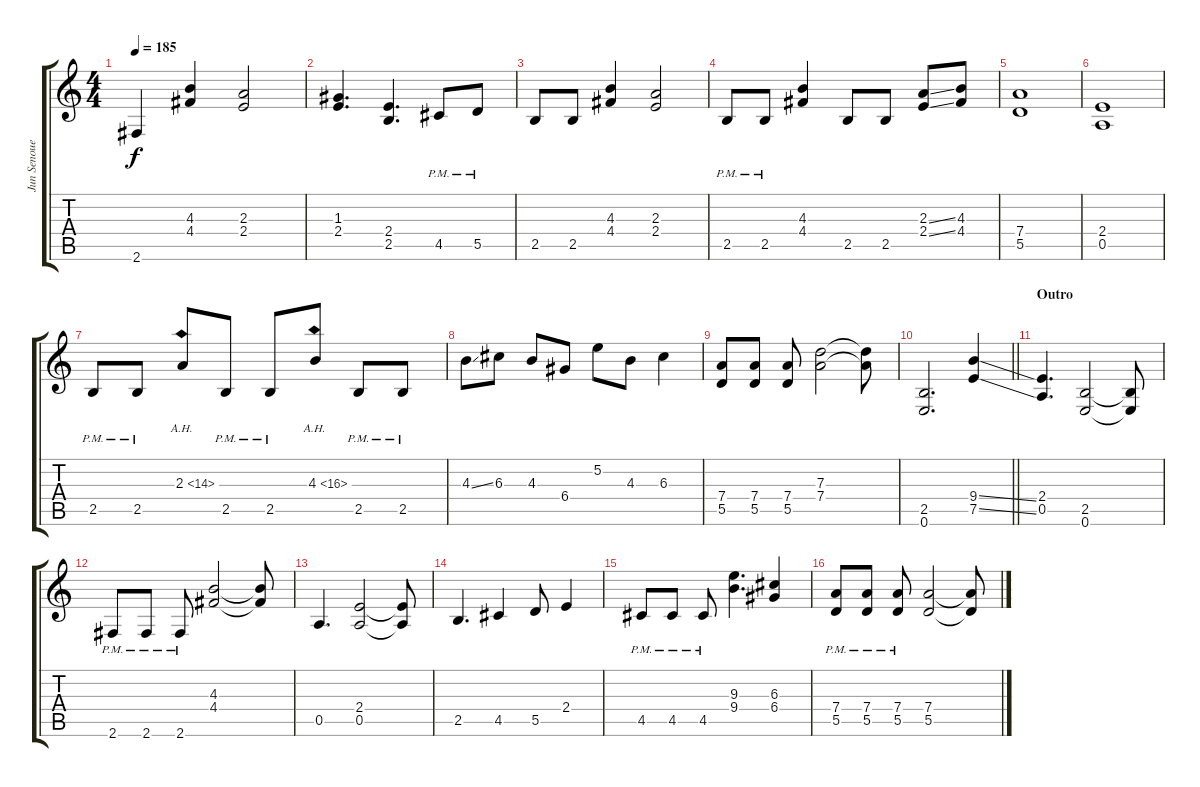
\track ("Jun Senoue" "Jun Senoue") {instrument distortionguitar}
\staff {score tabs}
\tuning (E4 B3 G3 D3 A2 E2) {hide}
\ts (4 4)
\tempo 185
\clef g2
\ks c
2.6.4{dy f} (4.3 4.4).4 (2.3 2.4).2 |
(1.3 2.4).4{d} (2.4 2.5).4{d} 4.5{pm}.8 5.5{pm}.8 |
2.5.8 2.5.8 (4.3 4.4).4 (2.3 2.4).2 |
2.5{pm}.8 2.5{pm}.8 (4.3 4.4).4 2.5.8 2.5.8 (2.3{ss} 2.4{ss}).8 (4.3 4.4).8 |
(7.4 5.5).1 |
(2.4 0.5).1 |
2.5{pm}.8 2.5{pm}.8 2.3{ah 12}.8 2.5{pm}.8 2.5{pm}.8 4.3{ah 12}.8 2.5{pm}.8 2.5{pm}.8 |
4.3{ss}.8 6.3.8 4.3.8 6.4.8 5.2.8 4.3.8 6.3.4 |
(7.4 5.5).8 (7.4 5.5).8 (7.4 5.5).8 (7.3 7.4).2 (7.3{t} 7.4{t}).8 |
\barLineRight lightlight
(2.5 0.6).2{d} (9.4{ss} 7.5{ss}).4 |
\section ("" "Outro")
(2.4 0.5).4{d} (2.5 0.6).2 (2.5{t} 0.6{t}).8 |
2.6{pm}.8 2.6{pm}.8 2.6{pm}.8 (4.3 4.4).2 (4.3{t} 4.4{t}).8 |
0.5.4{d} (2.4 0.5).2 (2.4{t} 0.5{t}).8 |
2.5.4{d} 4.5.4 5.5.8 2.4.4 |
4.5{pm}.8 4.5{pm}.8 4.5{pm}.8 (9.3 9.4).4{d} (6.3 6.4).4 |
(7.4 5.5{pm}).8 (7.4 5.5{pm}).8 (7.4 5.5{pm}).8 (7.4 5.5).2 (7.4{t} 5.5{t}).8
